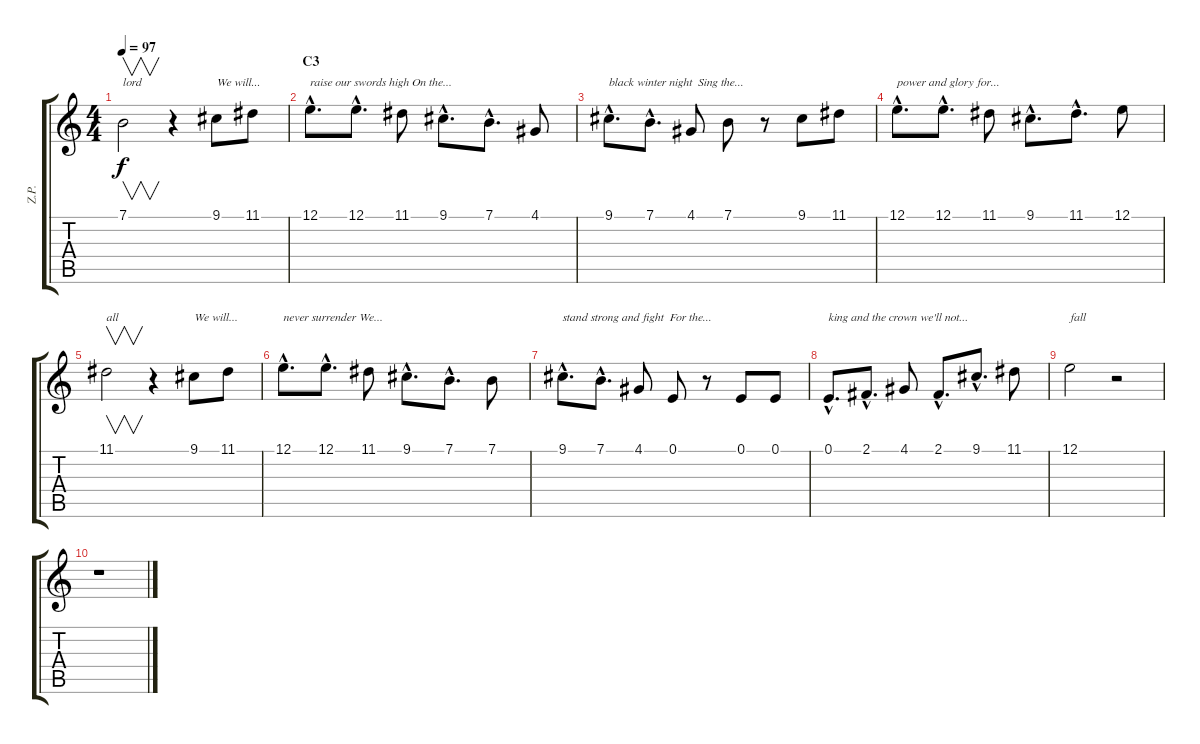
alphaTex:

\track ("Z.P." "Z.P.") {instrument frenchhorn}
\staff {score tabs}
\tuning (E4 B3 G3 D3 A2 E2) {hide}
\ts (4 4)
\tempo 97
\clef g2
\ks c
7.1.2{v txt "lord" dy f} r.4 9.1.8{txt "We will..."} 11.1.8 |
\section ("" "C3")
12.1{hac}.8{d txt "raise our swords high On the..."} 12.1{hac}.8{d} 11.1.8 9.1{hac}.8{d} 7.1{hac}.8{d} 4.1.8 |
9.1{hac}.8{d txt "black winter night  Sing the..."} 7.1{hac}.8{d} 4.1.8 7.1.8 r.8 9.1.8 11.1.8 |
12.1{hac}.8{d txt "power and glory for..."} 12.1{hac}.8{d} 11.1.8 9.1{hac}.8{d} 11.1{hac}.8{d} 12.1.8 |
11.1.2{v txt "all"} r.4 9.1.8{txt "We will..."} 11.1.8 |
12.1{hac}.8{d txt "never surrender We..."} 12.1{hac}.8{d} 11.1.8 9.1{hac}.8{d} 7.1{hac}.8{d} 7.1.8 |
9.1{hac}.8{d txt "stand strong and fight  For the..."} 7.1{hac}.8{d} 4.1.8 0.1.8 r.8 0.1.8 0.1.8 |
0.1{hac}.8{d txt "king and the crown we'll not..."} 2.1{hac}.8{d} 4.1.8 2.1{hac}.8{d} 9.1{hac}.8{d} 11.1.8 |
12.1.2{txt "fall"} r.2 |
r.1
